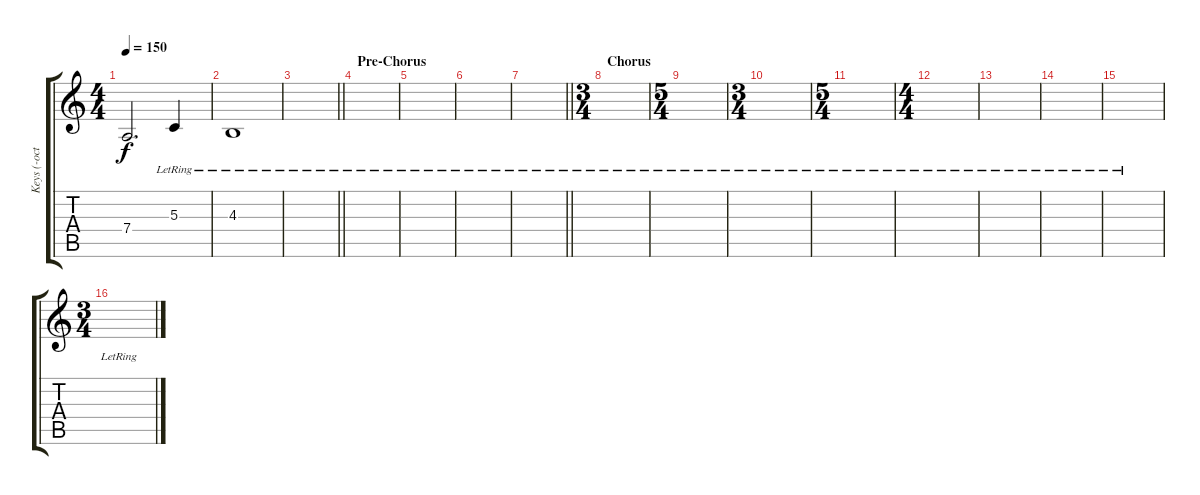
\track ("Keys (-oct)" "Keys (-oct") {mute instrument acousticgrandpiano}
\staff {score tabs}
\tuning (E4 B3 G3 D3 A2 E2) {hide}
\ts (4 4)
\tempo 150
\clef g2
\ks c
7.4{t}.2{d dy f} 5.3{lr}.4 |
4.3{lr}.1 |
\barLineRight lightlight
|
\section ("" "Pre-Chorus")
|
|
|
\barLineRight lightlight
|
\ts (3 4)
\section ("" "Chorus")
|
\ts (5 4)
|
\ts (3 4)
|
\ts (5 4)
|
\ts (4 4)
|
|
|
|
\ts (3 4)
